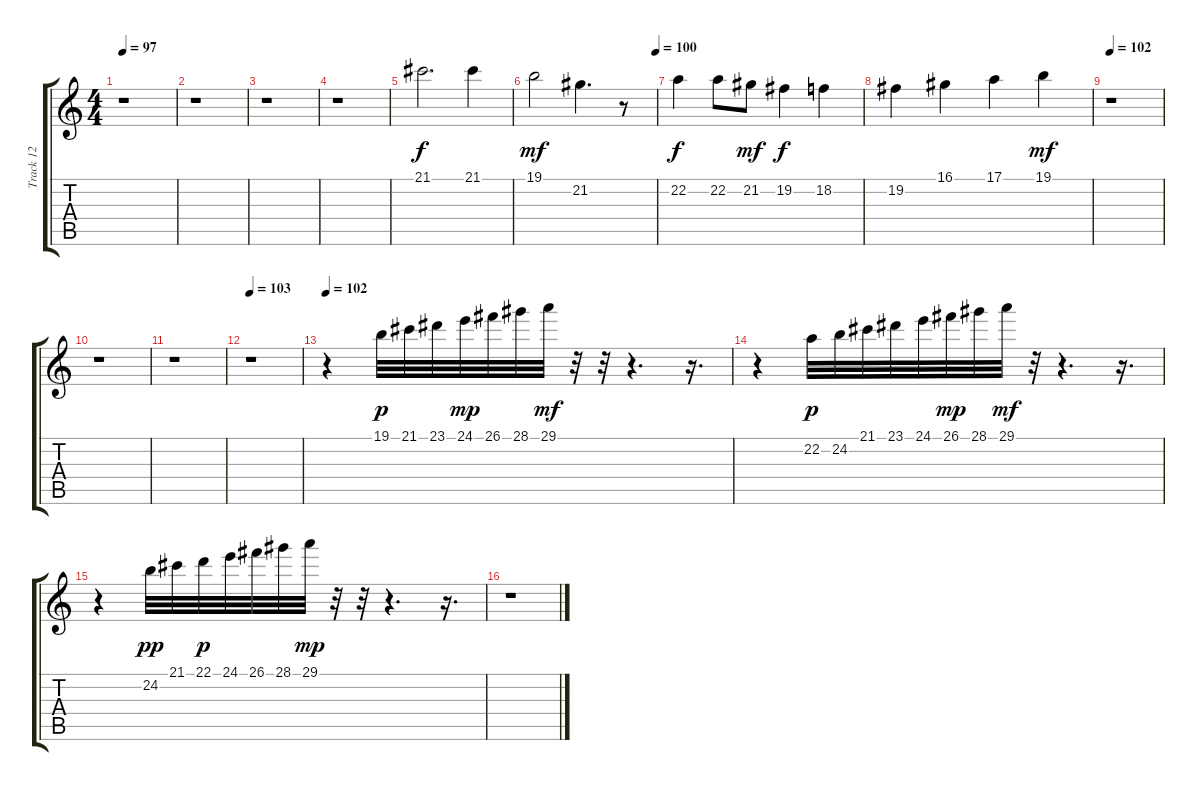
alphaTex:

\track ("Track 12" "Track 12") {instrument sopranosax}
\staff {score tabs}
\tuning (E4 B3 G3 D3 A2 E2) {hide}
\ts (4 4)
\tempo 97
\clef g2
\ks c
r.1{dy f} |
r.1 |
r.1 |
r.1 |
21.1.2{d} 21.1.4 |
\tempo (100 1)
19.1.2{dy mf} 21.2.4{d} r.8 |
22.2.4{dy f} 22.2.8 21.2.8{dy mf} 19.2.4{dy f} 18.2.4 |
19.2.4 16.1.4 17.1.4 19.1.4{dy mf} |
\tempo 102
r.1 |
r.1 |
r.1 |
\tempo 103
r.1 |
\tempo 102
r.4 19.1.32{dy p instrument piccolo} 21.1.32 23.1.32 24.1.32{dy mp} 26.1.32 28.1.32 29.1.32{dy mf} r.32 r.32 r.4{d} r.16{d} |
r.4 22.2.32{dy p} 24.2.32 21.1.32 23.1.32 24.1.32 26.1.32{dy mp} 28.1.32 29.1.32{dy mf} r.32 r.4{d} r.16{d} |
r.4 24.2.32{dy pp} 21.1.32 22.1.32{dy p} 24.1.32 26.1.32 28.1.32 29.1.32{dy mp} r.32 r.32 r.4{d} r.16{d} |
r.1
